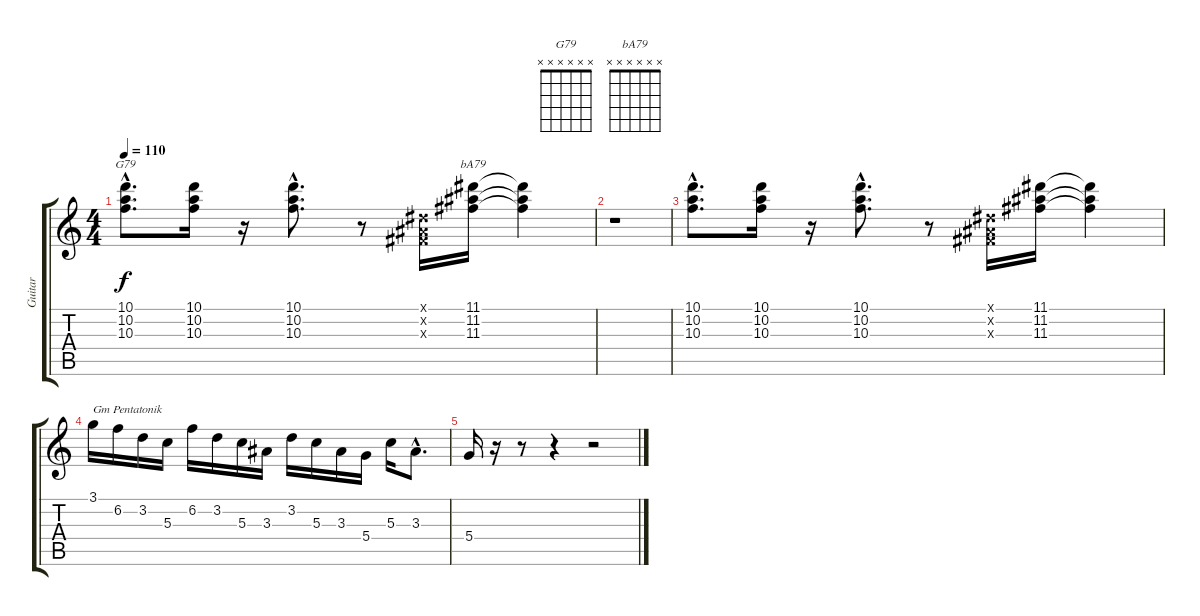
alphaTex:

\track ("Guitar" "Guitar") {instrument electricguitarmuted}
\staff {score tabs}
\tuning (E4 B3 G3 D3 A2 E2) {hide}
\chord ("G79" x x x x x x) {firstfret 0}
\chord ("bA79" x x x x x x) {firstfret 0}
\ts (4 4)
\tempo 110
\clef g2
\ks c
(10.1{hac} 10.2{hac} 10.3{hac}).8{d ch "G79" dy f} (10.1 10.2 10.3).16 r.16 (10.1{hac} 10.2{hac} 10.3{hac}).8{d} r.8 (-1.1{x} -1.2{x} -1.3{x}).16 (11.1 11.2 11.3).16{ch "bA79"} (11.1{t} 11.2{t} 11.3{t}).4 |
r.1 |
(10.1{hac} 10.2{hac} 10.3{hac}).8{d} (10.1 10.2 10.3).16 r.16 (10.1{hac} 10.2{hac} 10.3{hac}).8{d} r.8 (-1.1{x} -1.2{x} -1.3{x}).16 (11.1 11.2 11.3).16 (11.1{t} 11.2{t} 11.3{t}).4 |
3.1.16{txt "Gm Pentatonik"} 6.2.16 3.2.16 5.3.16 6.2.16 3.2.16 5.3.16 3.3.16 3.2.16 5.3.16 3.3.16 5.4.16 5.3.16 3.3{hac}.8{d} |
5.4.16 r.16 r.8 r.4 r.2
